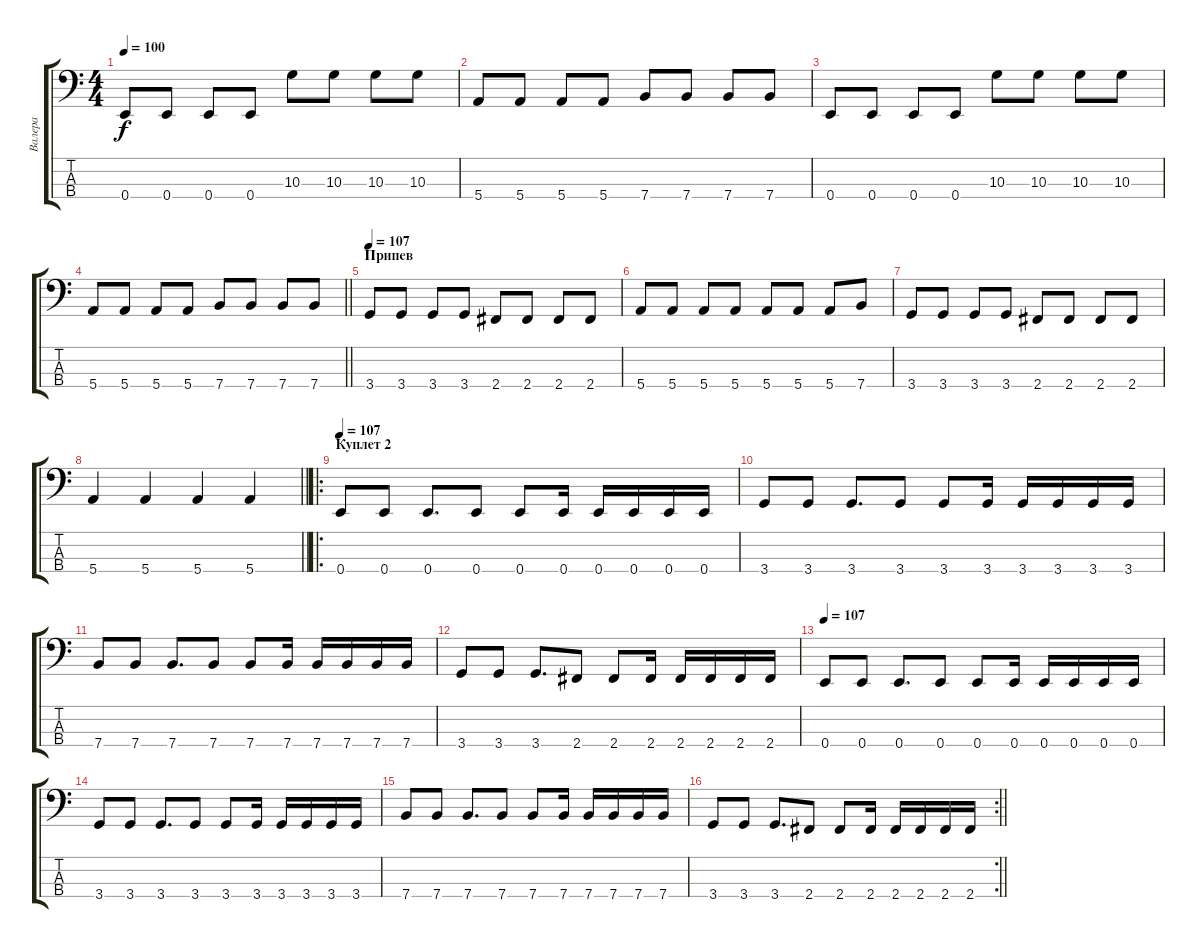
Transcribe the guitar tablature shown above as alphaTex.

\track ("Валера" "Валера") {instrument electricbasspick}
\staff {score tabs}
\tuning (G2 D2 A1 E1) {hide}
\ts (4 4)
\tempo 100
\clef f4
\ks c
0.4.8{dy f} 0.4.8 0.4.8 0.4.8 10.3.8 10.3.8 10.3.8 10.3.8 |
5.4.8 5.4.8 5.4.8 5.4.8 7.4.8 7.4.8 7.4.8 7.4.8 |
0.4.8 0.4.8 0.4.8 0.4.8 10.3.8 10.3.8 10.3.8 10.3.8 |
\barLineRight lightlight
5.4.8 5.4.8 5.4.8 5.4.8 7.4.8 7.4.8 7.4.8 7.4.8 |
\section ("" "Припев")
\tempo 107
3.4.8 3.4.8 3.4.8 3.4.8 2.4.8 2.4.8 2.4.8 2.4.8 |
5.4.8 5.4.8 5.4.8 5.4.8 5.4.8 5.4.8 5.4.8 7.4.8 |
3.4.8 3.4.8 3.4.8 3.4.8 2.4.8 2.4.8 2.4.8 2.4.8 |
\barLineRight lightlight
5.4.4 5.4.4 5.4.4 5.4.4 |
\ro
\section ("" "Куплет 2")
\tempo 107
0.4.8 0.4.8 0.4.8{d} 0.4.8 0.4.8 0.4.16 0.4.16 0.4.16 0.4.16 0.4.16 |
3.4.8 3.4.8 3.4.8{d} 3.4.8 3.4.8 3.4.16 3.4.16 3.4.16 3.4.16 3.4.16 |
7.4.8 7.4.8 7.4.8{d} 7.4.8 7.4.8 7.4.16 7.4.16 7.4.16 7.4.16 7.4.16 |
3.4.8 3.4.8 3.4.8{d} 2.4.8 2.4.8 2.4.16 2.4.16 2.4.16 2.4.16 2.4.16 |
\tempo 107
0.4.8 0.4.8 0.4.8{d} 0.4.8 0.4.8 0.4.16 0.4.16 0.4.16 0.4.16 0.4.16 |
3.4.8 3.4.8 3.4.8{d} 3.4.8 3.4.8 3.4.16 3.4.16 3.4.16 3.4.16 3.4.16 |
7.4.8 7.4.8 7.4.8{d} 7.4.8 7.4.8 7.4.16 7.4.16 7.4.16 7.4.16 7.4.16 |
\rc 2
\barLineRight lightlight
3.4.8 3.4.8 3.4.8{d} 2.4.8 2.4.8 2.4.16 2.4.16 2.4.16 2.4.16 2.4.16
